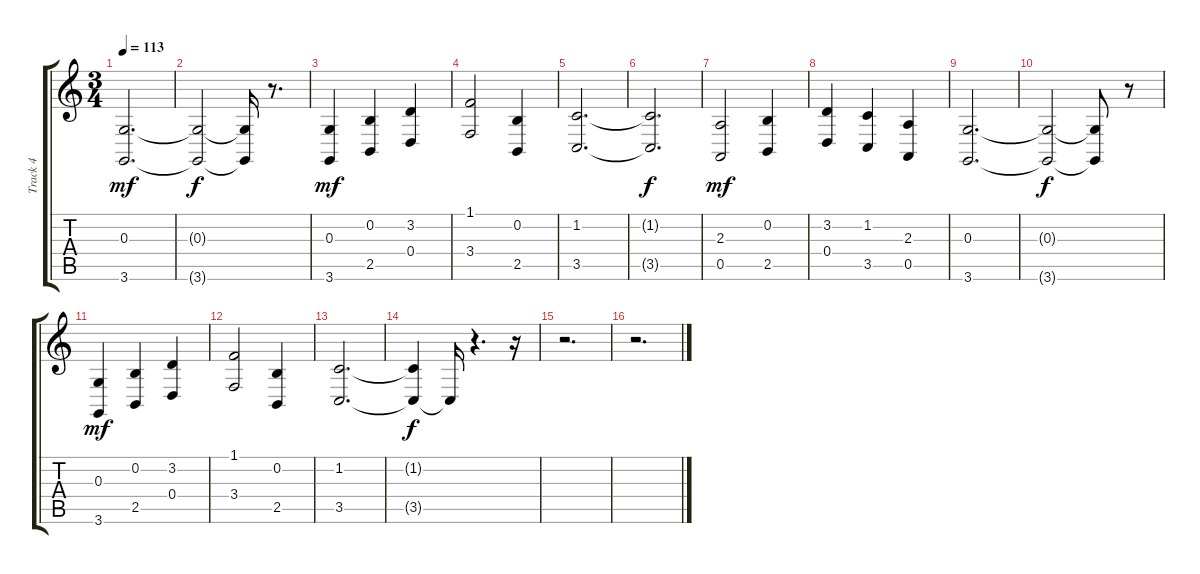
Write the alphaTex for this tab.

\track ("Track 4" "Track 4") {instrument fx7echoes}
\staff {score tabs}
\tuning (E4 B3 G3 D3 A2 E2) {hide}
\ts (3 4)
\tempo 113
\clef g2
\ks c
(0.3 3.6).2{d dy mf} |
(0.3{t} 3.6{t}).2{dy f} (0.3{t} 3.6{t}).16 r.8{d} |
(0.3 3.6).4{dy mf} (0.2 2.5).4 (3.2 0.4).4 |
(1.1 3.4).2 (0.2 2.5).4 |
(1.2 3.5).2{d} |
(1.2{t} 3.5{t}).2{d dy f} |
(2.3 0.5).2{dy mf} (0.2 2.5).4 |
(3.2 0.4).4 (1.2 3.5).4 (2.3 0.5).4 |
(0.3 3.6).2{d} |
(0.3{t} 3.6{t}).2{dy f} (0.3{t} 3.6{t}).8 r.8 |
(0.3 3.6).4{dy mf} (0.2 2.5).4 (3.2 0.4).4 |
(1.1 3.4).2 (0.2 2.5).4 |
(1.2 3.5).2{d} |
(1.2{t} 3.5{t}).4{dy f} 3.5{t}.16 r.4{d} r.16 |
r.2{d} |
r.2{d}
